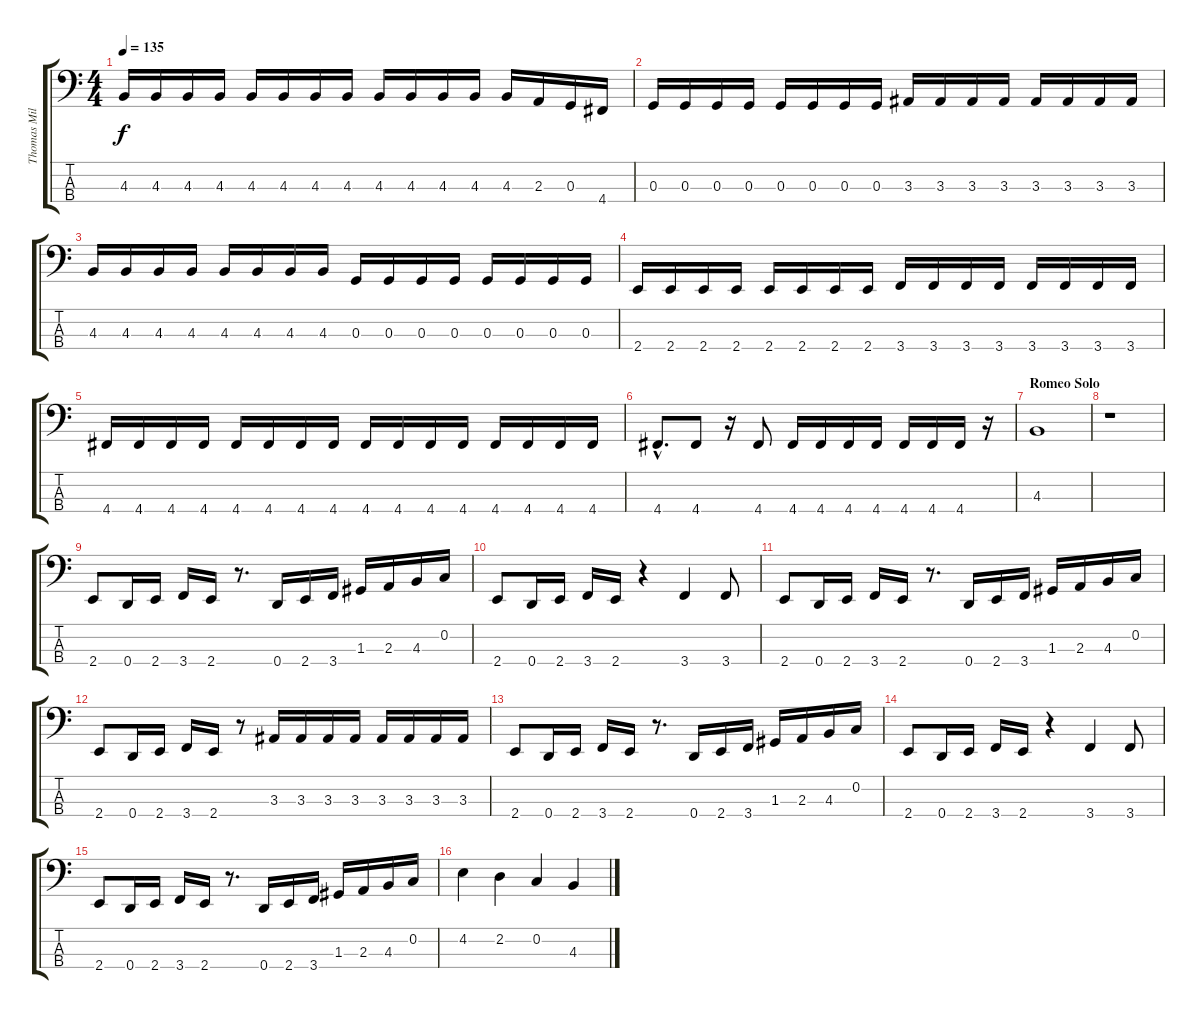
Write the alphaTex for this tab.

\track ("Thomas Miller" "Thomas Mil") {instrument electricbassfinger}
\staff {score tabs}
\tuning (F2 C2 G1 D1) {hide}
\ts (4 4)
\tempo 135
\clef f4
\ks c
4.3.16{dy f} 4.3.16 4.3.16 4.3.16 4.3.16 4.3.16 4.3.16 4.3.16 4.3.16 4.3.16 4.3.16 4.3.16 4.3.16 2.3.16 0.3.16 4.4.16 |
0.3.16 0.3.16 0.3.16 0.3.16 0.3.16 0.3.16 0.3.16 0.3.16 3.3.16 3.3.16 3.3.16 3.3.16 3.3.16 3.3.16 3.3.16 3.3.16 |
4.3.16 4.3.16 4.3.16 4.3.16 4.3.16 4.3.16 4.3.16 4.3.16 0.3.16 0.3.16 0.3.16 0.3.16 0.3.16 0.3.16 0.3.16 0.3.16 |
2.4.16 2.4.16 2.4.16 2.4.16 2.4.16 2.4.16 2.4.16 2.4.16 3.4.16 3.4.16 3.4.16 3.4.16 3.4.16 3.4.16 3.4.16 3.4.16 |
4.4.16 4.4.16 4.4.16 4.4.16 4.4.16 4.4.16 4.4.16 4.4.16 4.4.16 4.4.16 4.4.16 4.4.16 4.4.16 4.4.16 4.4.16 4.4.16 |
4.4{hac}.8{d} 4.4.8 r.16 4.4.8 4.4.16 4.4.16 4.4.16 4.4.16 4.4.16 4.4.16 4.4.16 r.16 |
\section ("" "Romeo Solo")
4.3.1 |
r.1 |
2.4.8 0.4.16 2.4.16 3.4.16 2.4.16 r.8{d} 0.4.16 2.4.16 3.4.16 1.3.16 2.3.16 4.3.16 0.2.16 |
2.4.8 0.4.16 2.4.16 3.4.16 2.4.16 r.4 3.4.4 3.4.8 |
2.4.8 0.4.16 2.4.16 3.4.16 2.4.16 r.8{d} 0.4.16 2.4.16 3.4.16 1.3.16 2.3.16 4.3.16 0.2.16 |
2.4.8 0.4.16 2.4.16 3.4.16 2.4.16 r.8 3.3.16 3.3.16 3.3.16 3.3.16 3.3.16 3.3.16 3.3.16 3.3.16 |
2.4.8 0.4.16 2.4.16 3.4.16 2.4.16 r.8{d} 0.4.16 2.4.16 3.4.16 1.3.16 2.3.16 4.3.16 0.2.16 |
2.4.8 0.4.16 2.4.16 3.4.16 2.4.16 r.4 3.4.4 3.4.8 |
2.4.8 0.4.16 2.4.16 3.4.16 2.4.16 r.8{d} 0.4.16 2.4.16 3.4.16 1.3.16 2.3.16 4.3.16 0.2.16 |
4.2.4 2.2.4 0.2.4 4.3.4
